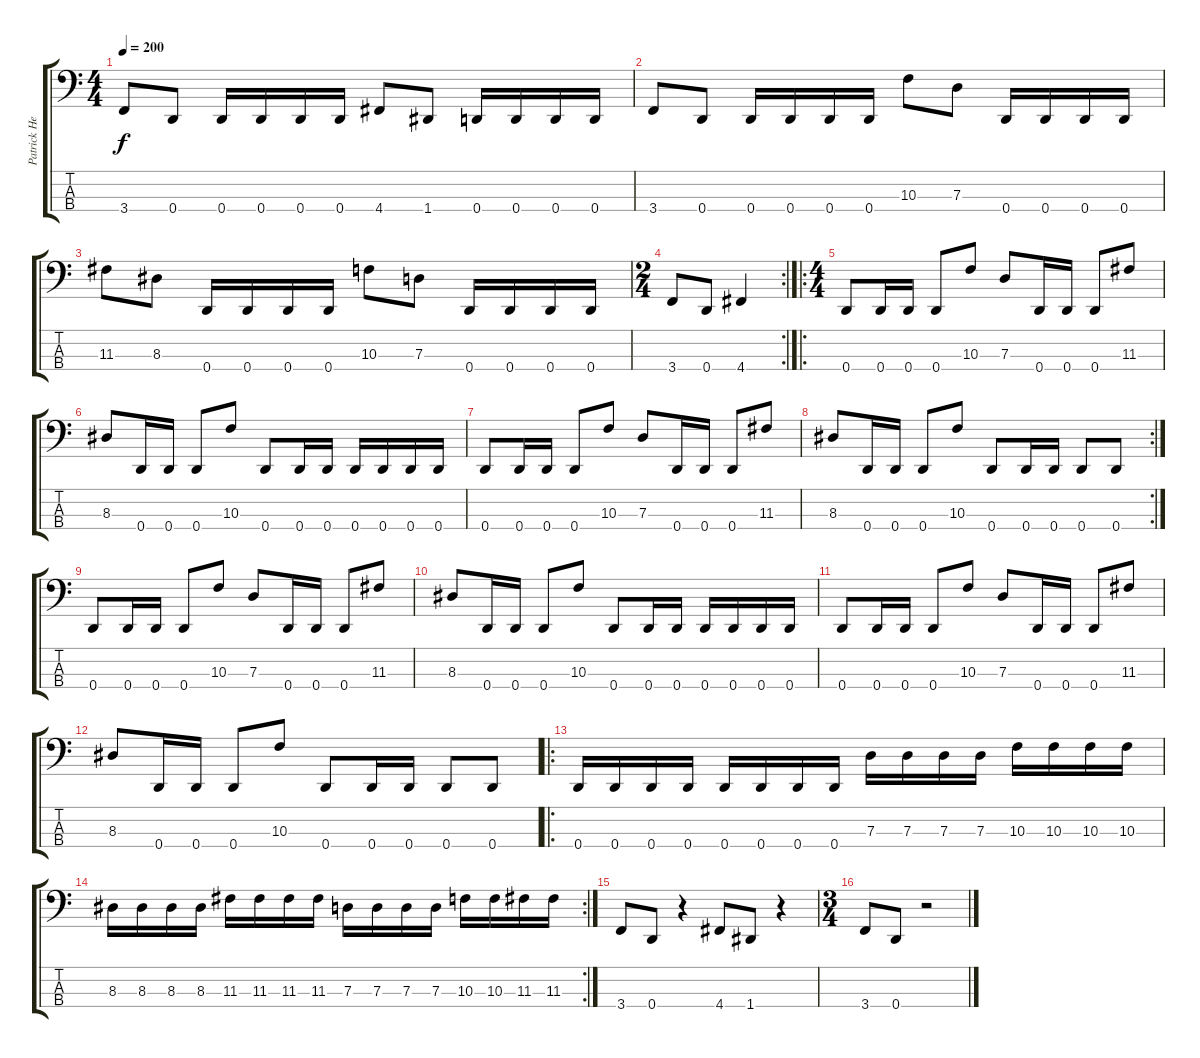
\track ("Patrick Heims" "Patrick He") {instrument electricbassfinger}
\staff {score tabs}
\tuning (F2 C2 G1 D1) {hide}
\ts (4 4)
\tempo 200
\clef f4
\ks c
3.4.8{dy f} 0.4.8 0.4.16 0.4.16 0.4.16 0.4.16 4.4.8 1.4.8 0.4.16 0.4.16 0.4.16 0.4.16 |
3.4.8 0.4.8 0.4.16 0.4.16 0.4.16 0.4.16 10.3.8 7.3.8 0.4.16 0.4.16 0.4.16 0.4.16 |
11.3.8 8.3.8 0.4.16 0.4.16 0.4.16 0.4.16 10.3.8 7.3.8 0.4.16 0.4.16 0.4.16 0.4.16 |
\rc 2
\ts (2 4)
3.4.8 0.4.8 4.4.4 |
\ro
\ts (4 4)
0.4.8 0.4.16 0.4.16 0.4.8 10.3.8 7.3.8 0.4.16 0.4.16 0.4.8 11.3.8 |
8.3.8 0.4.16 0.4.16 0.4.8 10.3.8 0.4.8 0.4.16 0.4.16 0.4.16 0.4.16 0.4.16 0.4.16 |
0.4.8 0.4.16 0.4.16 0.4.8 10.3.8 7.3.8 0.4.16 0.4.16 0.4.8 11.3.8 |
\rc 2
8.3.8 0.4.16 0.4.16 0.4.8 10.3.8 0.4.8 0.4.16 0.4.16 0.4.8 0.4.8 |
0.4.8 0.4.16 0.4.16 0.4.8 10.3.8 7.3.8 0.4.16 0.4.16 0.4.8 11.3.8 |
8.3.8 0.4.16 0.4.16 0.4.8 10.3.8 0.4.8 0.4.16 0.4.16 0.4.16 0.4.16 0.4.16 0.4.16 |
0.4.8 0.4.16 0.4.16 0.4.8 10.3.8 7.3.8 0.4.16 0.4.16 0.4.8 11.3.8 |
8.3.8 0.4.16 0.4.16 0.4.8 10.3.8 0.4.8 0.4.16 0.4.16 0.4.8 0.4.8 |
\ro
0.4.16 0.4.16 0.4.16 0.4.16 0.4.16 0.4.16 0.4.16 0.4.16 7.3.16 7.3.16 7.3.16 7.3.16 10.3.16 10.3.16 10.3.16 10.3.16 |
\rc 2
8.3.16 8.3.16 8.3.16 8.3.16 11.3.16 11.3.16 11.3.16 11.3.16 7.3.16 7.3.16 7.3.16 7.3.16 10.3.16 10.3.16 11.3.16 11.3.16 |
3.4.8 0.4.8 r.4 4.4.8 1.4.8 r.4 |
\ts (3 4)
3.4.8 0.4.8 r.2
